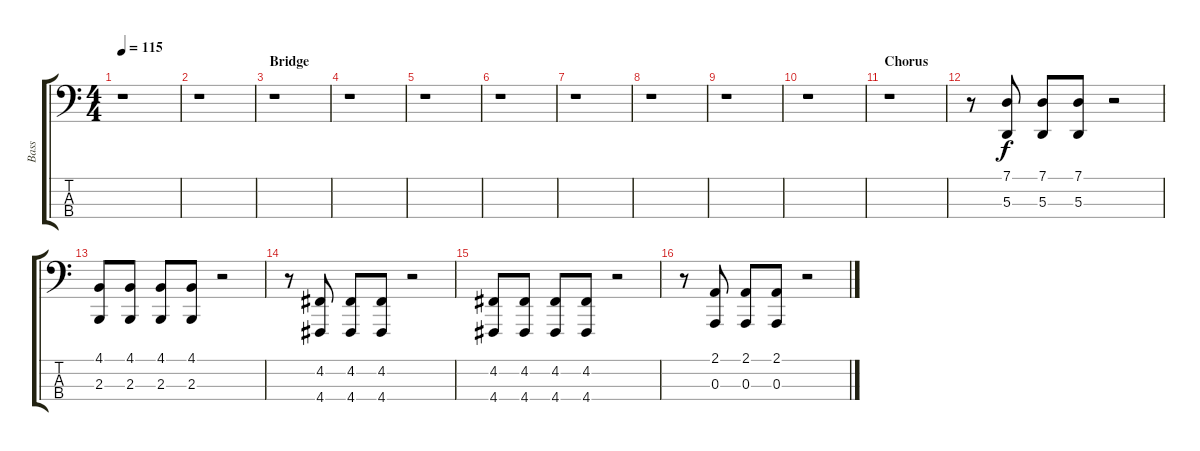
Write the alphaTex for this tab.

\track ("Bass" "Bass") {instrument lead5charang}
\staff {score tabs}
\tuning (G2 D2 A1 D1) {hide}
\ts (4 4)
\tempo 115
\clef f4
\ks c
r.1{dy f} |
r.1 |
\section ("" "Bridge")
r.1 |
r.1 |
r.1 |
r.1 |
r.1 |
r.1 |
r.1 |
r.1 |
\section ("" "Chorus")
r.1 |
r.8 (7.1 5.3).8 (7.1 5.3).8 (7.1 5.3).8 r.2 |
(4.1 2.3).8 (4.1 2.3).8 (4.1 2.3).8 (4.1 2.3).8 r.2 |
r.8 (4.2 4.4).8 (4.2 4.4).8 (4.2 4.4).8 r.2 |
(4.2 4.4).8 (4.2 4.4).8 (4.2 4.4).8 (4.2 4.4).8 r.2 |
r.8 (2.1 0.3).8 (2.1 0.3).8 (2.1 0.3).8 r.2
